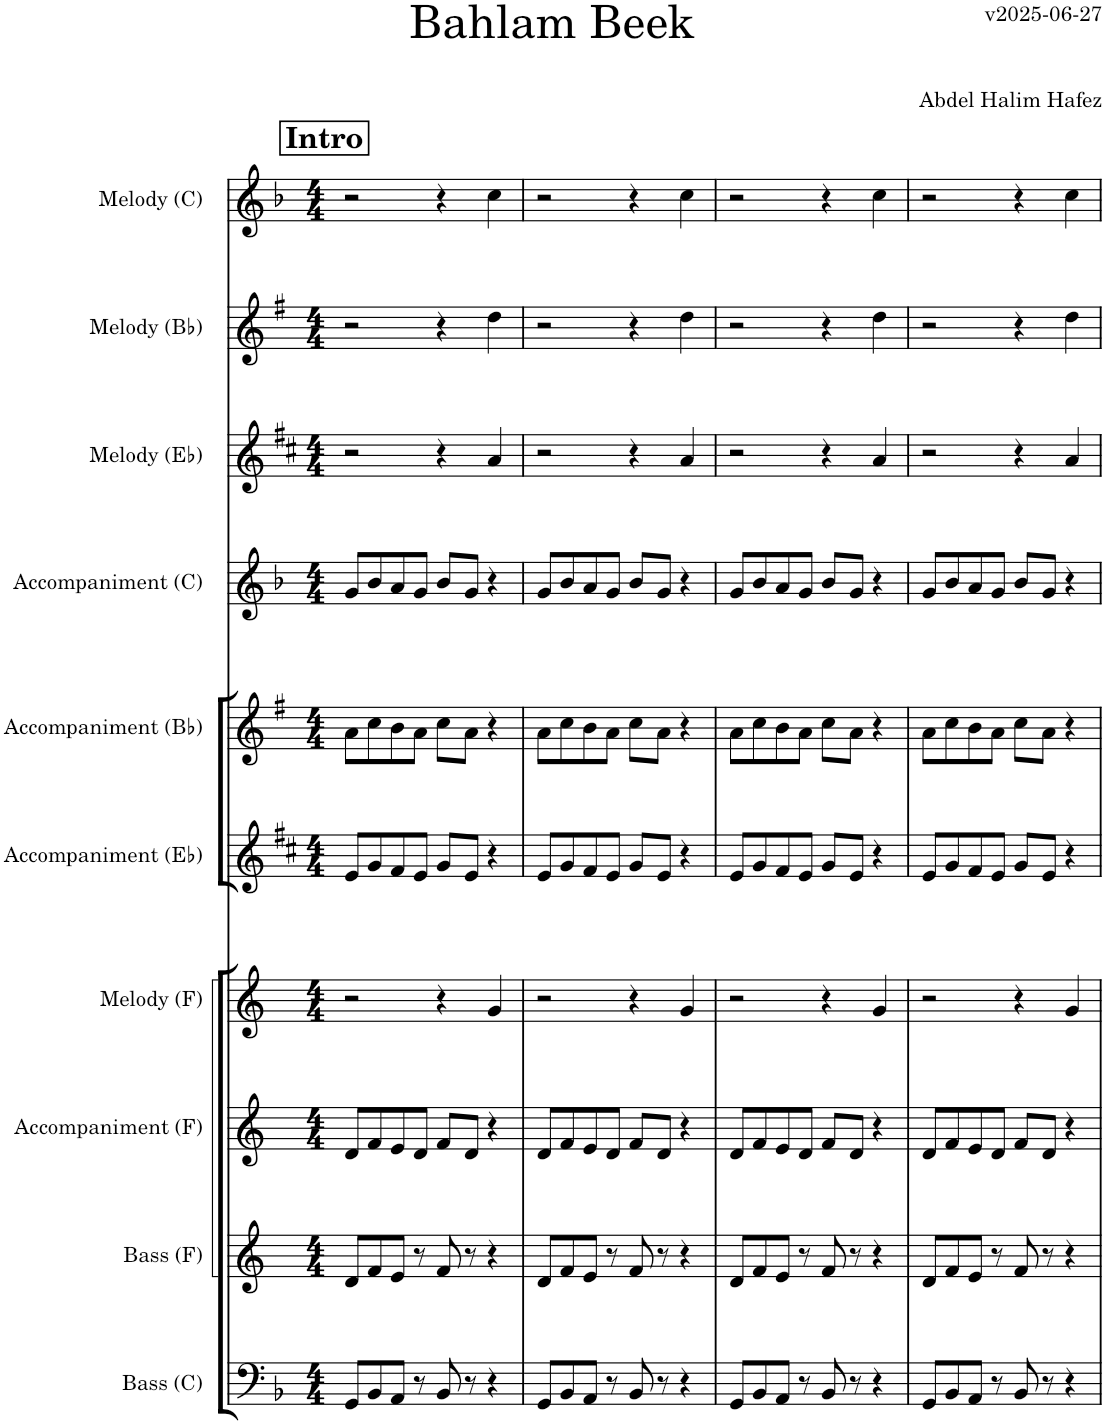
**kern	**kern	**kern	**kern	**kern	**kern	**kern	**kern	**kern	**kern
*part10	*part9	*part8	*part7	*part6	*part5	*part4	*part3	*part2	*part1
*staff10	*staff9	*staff8	*staff7	*staff6	*staff5	*staff4	*staff3	*staff2	*staff1
*I"Bass (C)	*I"Bass (F)	*I"Accompaniment (F)	*I"Melody (F)	*I"Accompaniment (Eb)	*I"Accompaniment (Bb)	*I"Accompaniment (C)	*I"Melody (Eb)	*I"Melody (Bb)	*I"Melody (C)
*I'Bass (C)	*I'bass	*I'acc.	*I'meldy	*I'Acc. (Eb)	*I'Acc. (Bb)	*I'Acc. (C)	*I'Melody (Eb)	*I'Melody (Bb)	*I'Melody (C)
*clefF4	*clefG2	*clefG2	*clefG2	*clefG2	*clefG2	*clefG2	*clefG2	*clefG2	*clefG2
*	*Trd4c7	*Trd4c7	*Trd4c7	*Trd5c9	*Trd8c14	*	*Trd5c9	*Trd1c2	*
*k[b-]	*k[]	*k[]	*k[]	*k[f#c#]	*k[f#]	*k[b-]	*k[f#c#]	*k[f#]	*k[b-]
*M4/4	*M4/4	*M4/4	*M4/4	*M4/4	*M4/4	*M4/4	*M4/4	*M4/4	*M4/4
!!LO:REH:place=s1:a:B:cj:fs=14:t=Intro
=1	=1	=1	=1	=1	=1	=1	=1	=1	=1
8GG/L	8d/L	8d/L	2r	8e/L	8a\L	8g/L	2r	2r	2r
8BB-/	8f/	8f/	.	8g/	8cc\	8b-/	.	.	.
8AA/J	8e/J	8e/	.	8f#/	8b\	8a/	.	.	.
8r	8r	8d/J	.	8e/J	8a\J	8g/J	.	.	.
8BB-/	8f/	8f/L	4r	8g/L	8cc\L	8b-/L	4r	4r	4r
8r	8r	8d/J	.	8e/J	8a\J	8g/J	.	.	.
4r	4r	4r	4g/	4r	4r	4r	4a/	4dd\	4cc\
=2	=2	=2	=2	=2	=2	=2	=2	=2	=2
8GG/L	8d/L	8d/L	2r	8e/L	8a\L	8g/L	2r	2r	2r
8BB-/	8f/	8f/	.	8g/	8cc\	8b-/	.	.	.
8AA/J	8e/J	8e/	.	8f#/	8b\	8a/	.	.	.
8r	8r	8d/J	.	8e/J	8a\J	8g/J	.	.	.
8BB-/	8f/	8f/L	4r	8g/L	8cc\L	8b-/L	4r	4r	4r
8r	8r	8d/J	.	8e/J	8a\J	8g/J	.	.	.
4r	4r	4r	4g/	4r	4r	4r	4a/	4dd\	4cc\
=3	=3	=3	=3	=3	=3	=3	=3	=3	=3
8GG/L	8d/L	8d/L	2r	8e/L	8a\L	8g/L	2r	2r	2r
8BB-/	8f/	8f/	.	8g/	8cc\	8b-/	.	.	.
8AA/J	8e/J	8e/	.	8f#/	8b\	8a/	.	.	.
8r	8r	8d/J	.	8e/J	8a\J	8g/J	.	.	.
8BB-/	8f/	8f/L	4r	8g/L	8cc\L	8b-/L	4r	4r	4r
8r	8r	8d/J	.	8e/J	8a\J	8g/J	.	.	.
4r	4r	4r	4g/	4r	4r	4r	4a/	4dd\	4cc\
=4	=4	=4	=4	=4	=4	=4	=4	=4	=4
8GG/L	8d/L	8d/L	2r	8e/L	8a\L	8g/L	2r	2r	2r
8BB-/	8f/	8f/	.	8g/	8cc\	8b-/	.	.	.
8AA/J	8e/J	8e/	.	8f#/	8b\	8a/	.	.	.
8r	8r	8d/J	.	8e/J	8a\J	8g/J	.	.	.
8BB-/	8f/	8f/L	4r	8g/L	8cc\L	8b-/L	4r	4r	4r
8r	8r	8d/J	.	8e/J	8a\J	8g/J	.	.	.
4r	4r	4r	4g/	4r	4r	4r	4a/	4dd\	4cc\
=	=	=	=	=	=	=	=	=	=
*-	*-	*-	*-	*-	*-	*-	*-	*-	*-
